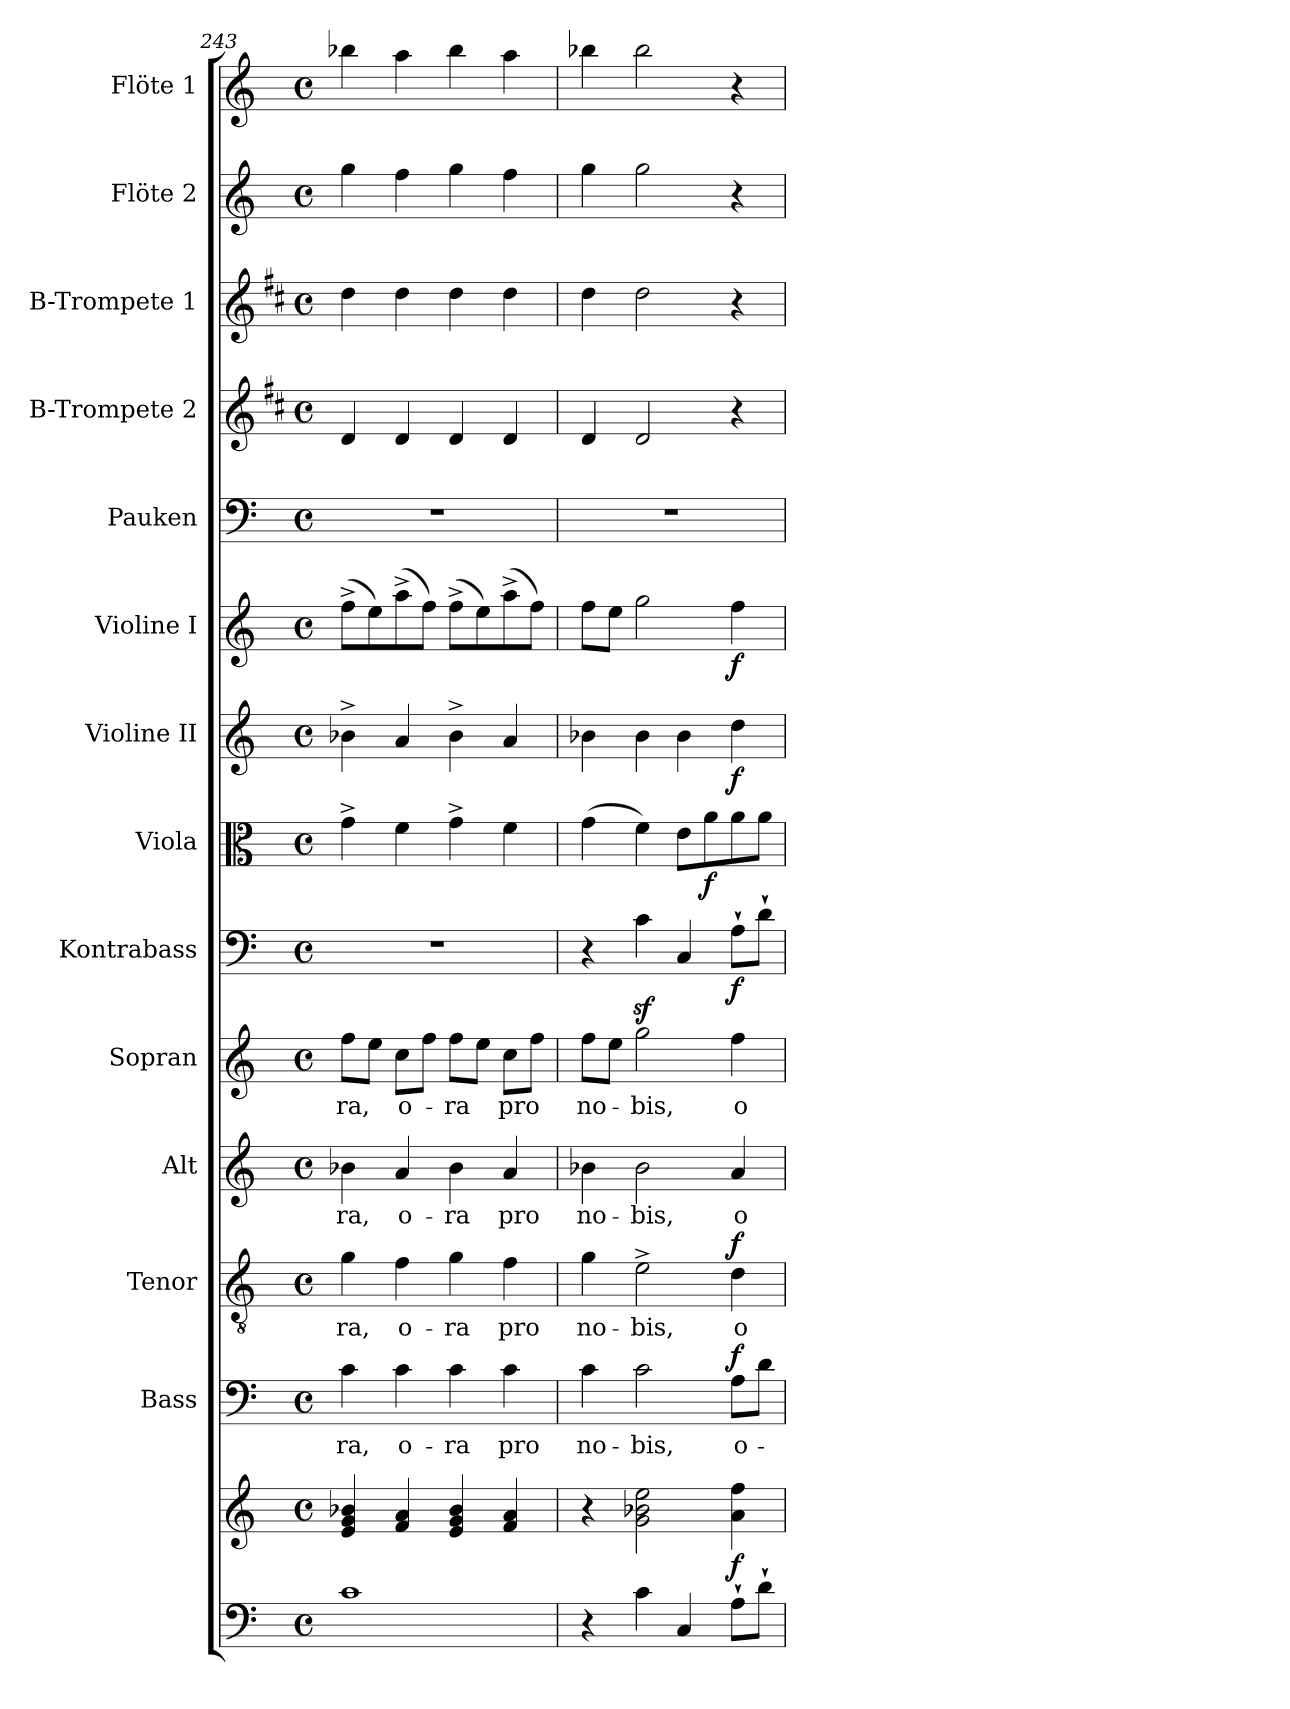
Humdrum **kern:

**kern	**kern	**dynam	**kern	**text	**dynam	**kern	**text	**dynam	**kern	**text	**kern	**text	**kern	**dynam	**kern	**dynam	**kern	**dynam	**kern	**dynam	**kern	**kern	**kern	**kern	**kern
*part14	*part14	*part14	*part13	*part13	*part13	*part12	*part12	*part12	*part11	*part11	*part10	*part10	*part9	*part9	*part8	*part8	*part7	*part7	*part6	*part6	*part5	*part4	*part3	*part2	*part1
*staff15	*staff14	*staff14/15	*staff13	*staff13	*staff13	*staff12	*staff12	*staff12	*staff11	*staff11	*staff10	*staff10	*staff9	*staff9	*staff8	*staff8	*staff7	*staff7	*staff6	*staff6	*staff5	*staff4	*staff3	*staff2	*staff1
*	*	*	*I"Bass	*	*	*I"Tenor	*	*	*I"Alt	*	*I"Sopran	*	*I"Kontrabass	*	*I"Viola	*	*I"Violine II	*	*I"Violine I	*	*I"Pauken	*I"B-Trompete 2	*I"B-Trompete 1	*I"Flöte 2	*I"Flöte 1
*	*	*	*I'B.	*	*	*I'T.	*	*	*I'A.	*	*I'S.	*	*I'Kb.	*	*I'Vla.	*	*I'Vl. II	*	*I'Vl. I	*	*I'Pk.	*I'B Trp. 2	*I'B Trp. 1	*I'Fl. 2	*I'Fl. 1
*clefF4	*clefG2	*	*clefF4	*	*	*clefGv2	*	*	*clefG2	*	*clefG2	*	*clefF4	*	*clefC3	*	*clefG2	*	*clefG2	*	*clefF4	*clefG2	*clefG2	*clefG2	*clefG2
*	*	*	*	*	*	*	*	*	*	*	*	*	*ITrd7c12	*	*	*	*	*	*	*	*	*ITrd1c2	*ITrd1c2	*	*
*k[]	*k[]	*	*k[]	*	*	*k[]	*	*	*k[]	*	*k[]	*	*k[]	*	*k[]	*	*k[]	*	*k[]	*	*k[]	*k[]	*k[]	*k[]	*k[]
*C:	*C:	*	*C:	*	*	*C:	*	*	*C:	*	*C:	*	*C:	*	*C:	*	*C:	*	*C:	*	*C:	*C:	*C:	*C:	*C:
*M4/4	*M4/4	*	*M4/4	*	*	*M4/4	*	*	*M4/4	*	*M4/4	*	*M4/4	*	*M4/4	*	*M4/4	*	*M4/4	*	*M4/4	*M4/4	*M4/4	*M4/4	*M4/4
*met(c)	*met(c)	*	*met(c)	*	*	*met(c)	*	*	*met(c)	*	*met(c)	*	*met(c)	*	*met(c)	*	*met(c)	*	*met(c)	*	*met(c)	*met(c)	*met(c)	*met(c)	*met(c)
=243	=243	=243	=243	=243	=243	=243	=243	=243	=243	=243	=243	=243	=243	=243	=243	=243	=243	=243	=243	=243	=243	=243	=243	=243	=243
!	!	!	!	!LO:LY:b	!	!	!LO:LY:b	!	!	!LO:LY:b	!	!LO:LY:b	!	!	!	!	!	!	!	!	!	!	!	!	!
1c	4e/ 4g/ 4b-X/	.	4c\	-ra,	.	4g\	-ra,	.	4b-X\	-ra,	8ff\L	-ra,	1r	.	4g^>\	.	4b-X^>\	.	(>8ff^>\L	.	1r	4c/	4cc\	4gg\	4bb-X\
.	.	.	.	.	.	.	.	.	.	.	8ee\J	.	.	.	.	.	.	.	8ee\)	.	.	.	.	.	.
!	!	!	!	!LO:LY:b	!	!	!LO:LY:b	!	!	!LO:LY:b	!	!LO:LY:b	!	!	!	!	!	!	!	!	!	!	!	!	!
.	4f/ 4a/	.	4c\	o-	.	4f\	o-	.	4a/	o-	8cc\L	o-	.	.	4f\	.	4a/	.	(>8aa^>\	.	.	4c/	4cc\	4ff\	4aa\
.	.	.	.	.	.	.	.	.	.	.	8ff\J	.	.	.	.	.	.	.	8ff\J)	.	.	.	.	.	.
!	!	!	!	!LO:LY:b	!	!	!LO:LY:b	!	!	!LO:LY:b	!	!LO:LY:b	!	!	!	!	!	!	!	!	!	!	!	!	!
.	4e/ 4g/ 4b-/	.	4c\	-ra	.	4g\	-ra	.	4b-\	-ra	8ff\L	-ra	.	.	4g^>\	.	4b-^>\	.	(>8ff^>\L	.	.	4c/	4cc\	4gg\	4bb-\
.	.	.	.	.	.	.	.	.	.	.	8ee\J	.	.	.	.	.	.	.	8ee\)	.	.	.	.	.	.
!	!	!	!	!LO:LY:b	!	!	!LO:LY:b	!	!	!LO:LY:b	!	!LO:LY:b	!	!	!	!	!	!	!	!	!	!	!	!	!
.	4f/ 4a/	.	4c\	pro	.	4f\	pro	.	4a/	pro	8cc\L	pro	.	.	4f\	.	4a/	.	(>8aa^>\	.	.	4c/	4cc\	4ff\	4aa\
.	.	.	.	.	.	.	.	.	.	.	8ff\J	.	.	.	.	.	.	.	8ff\J)	.	.	.	.	.	.
!!LO:PB:g=z
=244	=244	=244	=244	=244	=244	=244	=244	=244	=244	=244	=244	=244	=244	=244	=244	=244	=244	=244	=244	=244	=244	=244	=244	=244	=244
!	!	!	!	!LO:LY:b	!	!	!LO:LY:b	!	!	!LO:LY:b	!	!LO:LY:b	!	!	!	!	!	!	!	!	!	!	!	!	!
4r	4r	.	4c\	no-	.	4g\	no-	.	4b-X\	no-	8ff\L	no-	4r	.	(>4g\	.	4b-X\	.	8ff\L	.	1r	4c/	4cc\	4gg\	4bb-X\
.	.	.	.	.	.	.	.	.	.	.	8ee\J	.	.	.	.	.	.	.	8ee\J	.	.	.	.	.	.
!	!	!	!	!LO:LY:b	!	!	!LO:LY:b	!	!	!LO:LY:b	!	!LO:LY:b	!	!	!	!	!	!	!	!	!	!	!	!	!
4c\	2g\ 2b-X\ 2ee\	.	2c\	-bis,	.	2e^>\	-bis,	.	2b-\	-bis,	2ggz>\	-bis,	4C\	.	4f\)	.	4b-\	.	2gg\	.	.	2c/	2cc\	2gg\	2bb-\
4C/	.	.	.	.	.	.	.	.	.	.	.	.	4CC/	.	8e\L	.	4b-\	.	.	.	.	.	.	.	.
!	!	!	!	!	!	!	!	!	!	!	!	!	!	!	!	!LO:DY:b	!	!	!	!	!	!	!	!	!
.	.	.	.	.	.	.	.	.	.	.	.	.	.	.	8a\	f	.	.	.	.	.	.	.	.	.
!	!	!LO:DY:a=2	!	!LO:LY:b	!LO:DY:a	!	!LO:LY:b	!LO:DY:a	!	!LO:LY:b	!	!LO:LY:b	!	!LO:DY:b	!	!	!	!LO:DY:b	!	!LO:DY:b	!	!	!	!	!
8A`>\L	4a\ 4ff\	f	8A\L	o-	f	4d\	o-	f	4a/	o-	4ff\	o-	8AA`>\L	f	8a\	.	4dd\	f	4ff\	f	.	4r	4r	4r	4r
8d`>\J	.	.	8d\J	.	.	.	.	.	.	.	.	.	8D`>\J	.	8a\J	.	.	.	.	.	.	.	.	.	.
=	=	=	=	=	=	=	=	=	=	=	=	=	=	=	=	=	=	=	=	=	=	=	=	=	=
*-	*-	*-	*-	*-	*-	*-	*-	*-	*-	*-	*-	*-	*-	*-	*-	*-	*-	*-	*-	*-	*-	*-	*-	*-	*-
